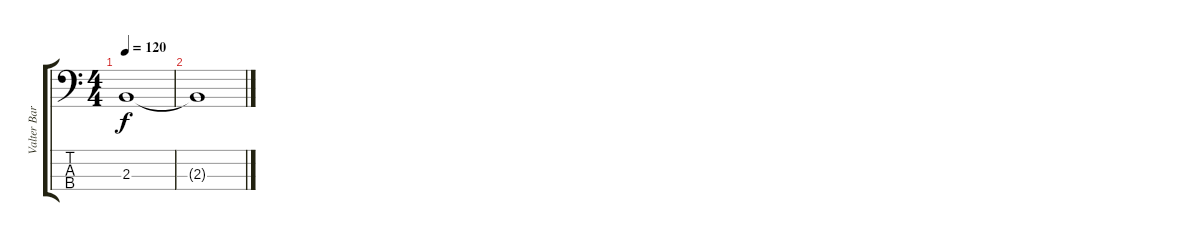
\track ("Valter Barros" "Valter Bar") {instrument electricbassfinger}
\staff {score tabs}
\tuning (G2 D2 A1 E1) {hide}
\ts (4 4)
\tempo 120
\clef f4
\ks c
2.3{t}.1{dy f} |
2.3{t}.1
